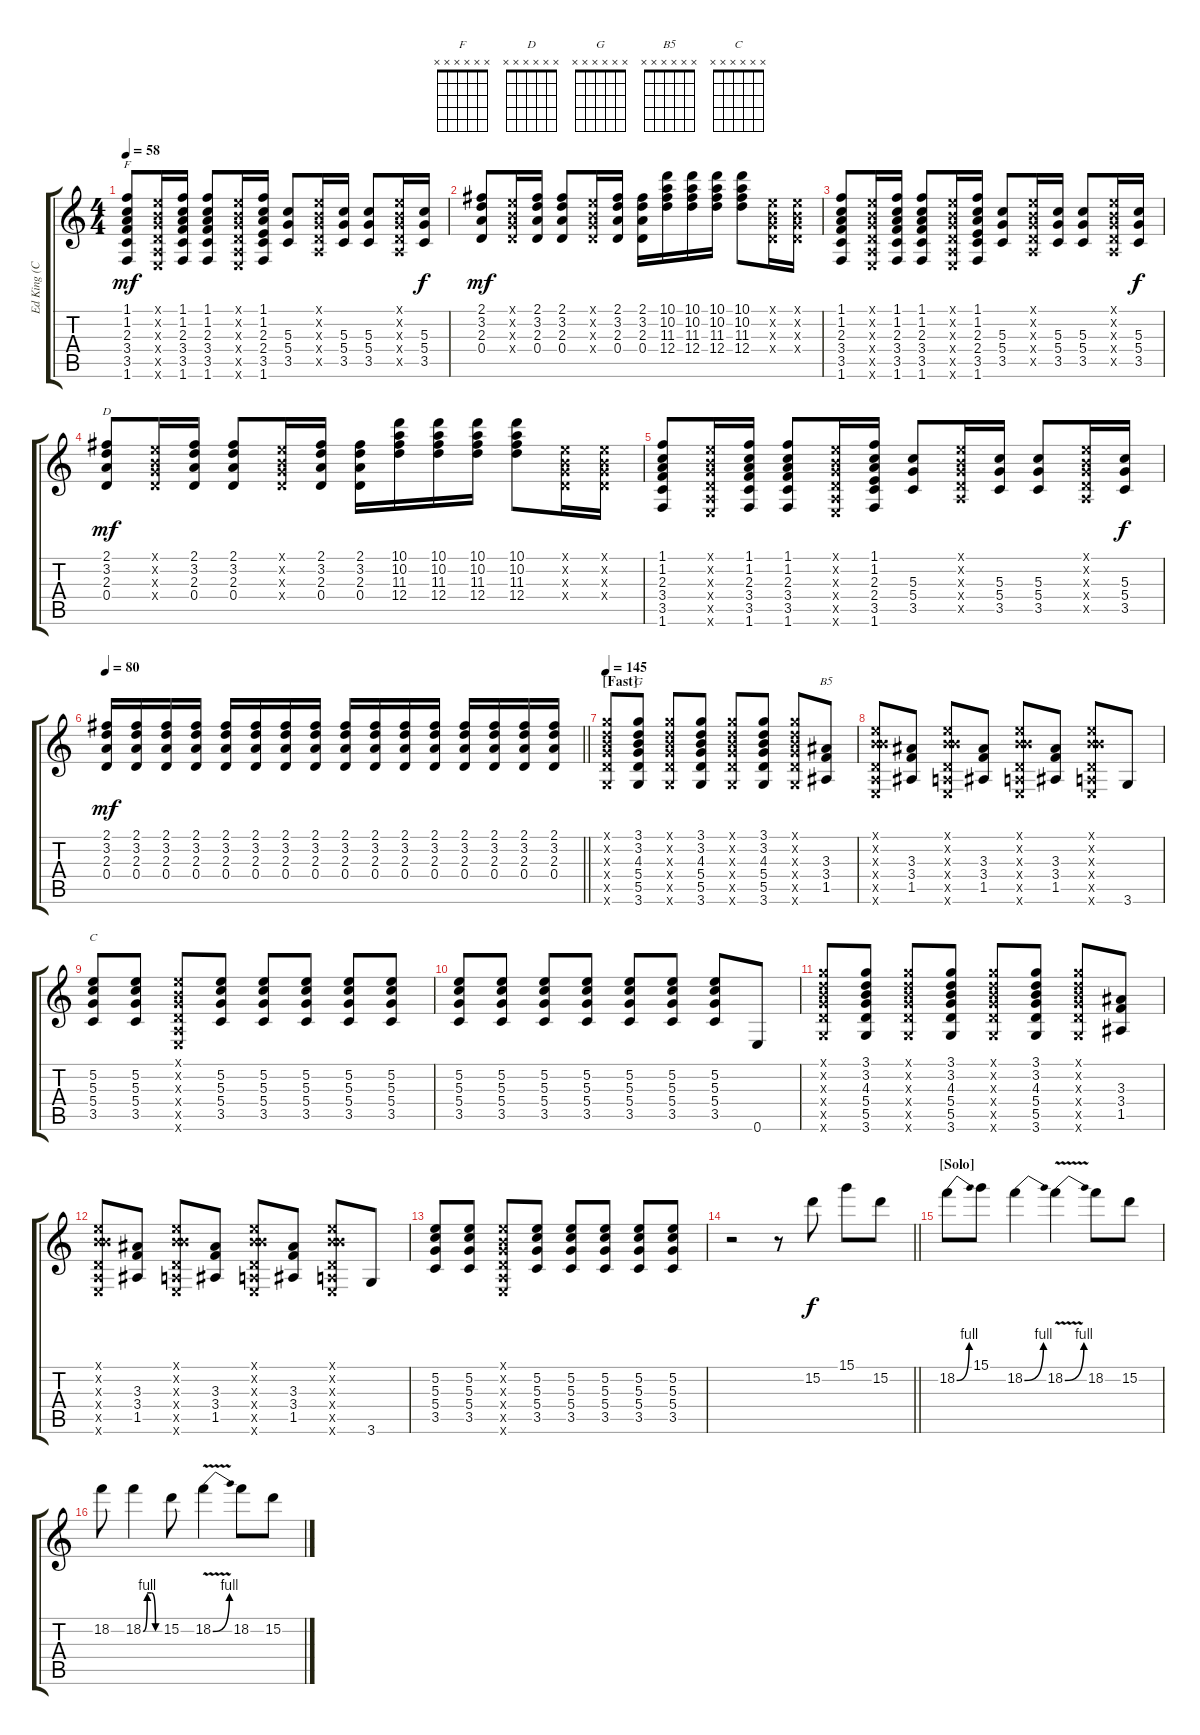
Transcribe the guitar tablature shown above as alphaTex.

\track ("Ed King (Clean/Solo Guitar)" "Ed King (C") {instrument overdrivenguitar}
\staff {score tabs}
\tuning (E4 B3 G3 D3 A2 E2) {hide}
\chord ("F" x x x x x x)
\chord ("D" x x x x x x)
\chord ("G" x x x x x x)
\chord ("B5" x x x x x x)
\chord ("C" x x x x x x)
\ts (4 4)
\tempo 58
\clef g2
\ks c
(1.1 1.2 2.3 3.4 3.5 1.6).8{ch "F" dy mf} (0.1{x} 0.2{x} 0.3{x} 0.4{x} 0.5{x} 0.6{x}).16 (1.1 1.2 2.3 3.4 3.5 1.6).16 (1.1 1.2 2.3 3.4 3.5 1.6).8 (0.1{x} 0.2{x} 0.3{x} 0.4{x} 0.5{x} 0.6{x}).16 (1.1 1.2 2.3 2.4 3.5 1.6).16 (5.3 5.4 3.5).8 (0.1{x} 0.2{x} 0.3{x} 0.4{x} 0.5{x}).16 (5.3 5.4 3.5).16 (5.3 5.4 3.5).8 (0.1{x} 0.2{x} 0.3{x} 0.4{x} 0.5{x}).16 (5.3 5.4 3.5).16{dy f} |
(2.1 3.2 2.3 0.4).8{dy mf} (0.1{x} 0.2{x} 0.3{x} 0.4{x}).16 (2.1 3.2 2.3 0.4).16 (2.1 3.2 2.3 0.4).8 (0.1{x} 0.2{x} 0.3{x} 0.4{x}).16 (2.1 3.2 2.3 0.4).16 (2.1 3.2 2.3 0.4).16 (10.1 10.2 11.3 12.4).16 (10.1 10.2 11.3 12.4).16 (10.1 10.2 11.3 12.4).16 (10.1 10.2 11.3 12.4).8 (0.1{x} 0.2{x} 0.3{x} 0.4{x}).16 (0.1{x} 0.2{x} 0.3{x} 0.4{x}).16 |
(1.1 1.2 2.3 3.4 3.5 1.6).8 (0.1{x} 0.2{x} 0.3{x} 0.4{x} 0.5{x} 0.6{x}).16 (1.1 1.2 2.3 3.4 3.5 1.6).16 (1.1 1.2 2.3 3.4 3.5 1.6).8 (0.1{x} 0.2{x} 0.3{x} 0.4{x} 0.5{x} 0.6{x}).16 (1.1 1.2 2.3 2.4 3.5 1.6).16 (5.3 5.4 3.5).8 (0.1{x} 0.2{x} 0.3{x} 0.4{x} 0.5{x}).16 (5.3 5.4 3.5).16 (5.3 5.4 3.5).8 (0.1{x} 0.2{x} 0.3{x} 0.4{x} 0.5{x}).16 (5.3 5.4 3.5).16{dy f} |
(2.1 3.2 2.3 0.4).8{ch "D" dy mf} (0.1{x} 0.2{x} 0.3{x} 0.4{x}).16 (2.1 3.2 2.3 0.4).16 (2.1 3.2 2.3 0.4).8 (0.1{x} 0.2{x} 0.3{x} 0.4{x}).16 (2.1 3.2 2.3 0.4).16 (2.1 3.2 2.3 0.4).16 (10.1 10.2 11.3 12.4).16 (10.1 10.2 11.3 12.4).16 (10.1 10.2 11.3 12.4).16 (10.1 10.2 11.3 12.4).8 (0.1{x} 0.2{x} 0.3{x} 0.4{x}).16 (0.1{x} 0.2{x} 0.3{x} 0.4{x}).16 |
(1.1 1.2 2.3 3.4 3.5 1.6).8 (0.1{x} 0.2{x} 0.3{x} 0.4{x} 0.5{x} 0.6{x}).16 (1.1 1.2 2.3 3.4 3.5 1.6).16 (1.1 1.2 2.3 3.4 3.5 1.6).8 (0.1{x} 0.2{x} 0.3{x} 0.4{x} 0.5{x} 0.6{x}).16 (1.1 1.2 2.3 2.4 3.5 1.6).16 (5.3 5.4 3.5).8 (0.1{x} 0.2{x} 0.3{x} 0.4{x} 0.5{x}).16 (5.3 5.4 3.5).16 (5.3 5.4 3.5).8 (0.1{x} 0.2{x} 0.3{x} 0.4{x} 0.5{x}).16 (5.3 5.4 3.5).16{dy f} |
\tempo 80
\barLineRight lightlight
(2.1 3.2 2.3 0.4).16{dy mf} (2.1 3.2 2.3 0.4).16 (2.1 3.2 2.3 0.4).16 (2.1 3.2 2.3 0.4).16 (2.1 3.2 2.3 0.4).16 (2.1 3.2 2.3 0.4).16 (2.1 3.2 2.3 0.4).16 (2.1 3.2 2.3 0.4).16 (2.1 3.2 2.3 0.4).16 (2.1 3.2 2.3 0.4).16 (2.1 3.2 2.3 0.4).16 (2.1 3.2 2.3 0.4).16 (2.1 3.2 2.3 0.4).16 (2.1 3.2 2.3 0.4).16 (2.1 3.2 2.3 0.4).16 (2.1 3.2 2.3 0.4).16 |
\section ("" "[Fast]")
\tempo 145
(3.1{x} 3.2{x} 4.3{x} 5.4{x} 5.5{x} 3.6{x}).8{volume 11} (3.1 3.2 4.3 5.4 5.5 3.6).8{ch "G"} (3.1{x} 3.2{x} 4.3{x} 5.4{x} 5.5{x} 3.6{x}).8 (3.1 3.2 4.3 5.4 5.5 3.6).8 (3.1{x} 3.2{x} 4.3{x} 5.4{x} 5.5{x} 3.6{x}).8 (3.1 3.2 4.3 5.4 5.5 3.6).8 (3.1{x} 3.2{x} 4.3{x} 5.4{x} 5.5{x} 3.6{x}).8 (3.3 3.4 1.5).8{ch "B5"} |
(0.1{x} 0.2{x} 4.3{x} 0.4{x} 0.5{x} 0.6{x}).8 (3.3 3.4 1.5).8 (0.1{x} 0.2{x} 4.3{x} 0.4{x} 0.5{x} 0.6{x}).8 (3.3 3.4 1.5).8 (0.1{x} 0.2{x} 4.3{x} 0.4{x} 0.5{x} 0.6{x}).8 (3.3 3.4 1.5).8 (0.1{x} 0.2{x} 4.3{x} 0.4{x} 0.5{x} 0.6{x}).8 3.6.8 |
(5.2 5.3 5.4 3.5).8{ch "C"} (5.2 5.3 5.4 3.5).8 (0.1{x} 0.2{x} 0.3{x} 0.4{x} 0.5{x} 0.6{x}).8 (5.2 5.3 5.4 3.5).8 (5.2 5.3 5.4 3.5).8 (5.2 5.3 5.4 3.5).8 (5.2 5.3 5.4 3.5).8 (5.2 5.3 5.4 3.5).8 |
(5.2 5.3 5.4 3.5).8 (5.2 5.3 5.4 3.5).8 (5.2 5.3 5.4 3.5).8 (5.2 5.3 5.4 3.5).8 (5.2 5.3 5.4 3.5).8 (5.2 5.3 5.4 3.5).8 (5.2 5.3 5.4 3.5).8 0.6.8 |
(3.1{x} 3.2{x} 4.3{x} 5.4{x} 5.5{x} 3.6{x}).8 (3.1 3.2 4.3 5.4 5.5 3.6).8 (3.1{x} 3.2{x} 4.3{x} 5.4{x} 5.5{x} 3.6{x}).8 (3.1 3.2 4.3 5.4 5.5 3.6).8 (3.1{x} 3.2{x} 4.3{x} 5.4{x} 5.5{x} 3.6{x}).8 (3.1 3.2 4.3 5.4 5.5 3.6).8 (3.1{x} 3.2{x} 4.3{x} 5.4{x} 5.5{x} 3.6{x}).8 (3.3 3.4 1.5).8 |
(0.1{x} 0.2{x} 4.3{x} 0.4{x} 0.5{x} 0.6{x}).8 (3.3 3.4 1.5).8 (0.1{x} 0.2{x} 4.3{x} 0.4{x} 0.5{x} 0.6{x}).8 (3.3 3.4 1.5).8 (0.1{x} 0.2{x} 4.3{x} 0.4{x} 0.5{x} 0.6{x}).8 (3.3 3.4 1.5).8 (0.1{x} 0.2{x} 4.3{x} 0.4{x} 0.5{x} 0.6{x}).8 3.6.8 |
(5.2 5.3 5.4 3.5).8 (5.2 5.3 5.4 3.5).8 (0.1{x} 0.2{x} 0.3{x} 0.4{x} 0.5{x} 0.6{x}).8 (5.2 5.3 5.4 3.5).8 (5.2 5.3 5.4 3.5).8 (5.2 5.3 5.4 3.5).8 (5.2 5.3 5.4 3.5).8 (5.2 5.3 5.4 3.5).8 |
\barLineRight lightlight
r.2{volume 14} r.8 15.2.8{dy f} 15.1.8 15.2.8 |
\section ("" "[Solo]")
18.2{be (bend 0 0 60 4)}.8 15.1.8 18.2{be (bend 0 0 60 4)}.4 18.2{be (bend 0 0 60 4) v}.4 18.2.8 15.2.8 |
18.2.8 18.2{be (custom 0 0 15 4 30 4 45 0 60 0)}.4 15.2.8 18.2{be (bend 0 0 60 4) v}.4 18.2.8 15.2.8
